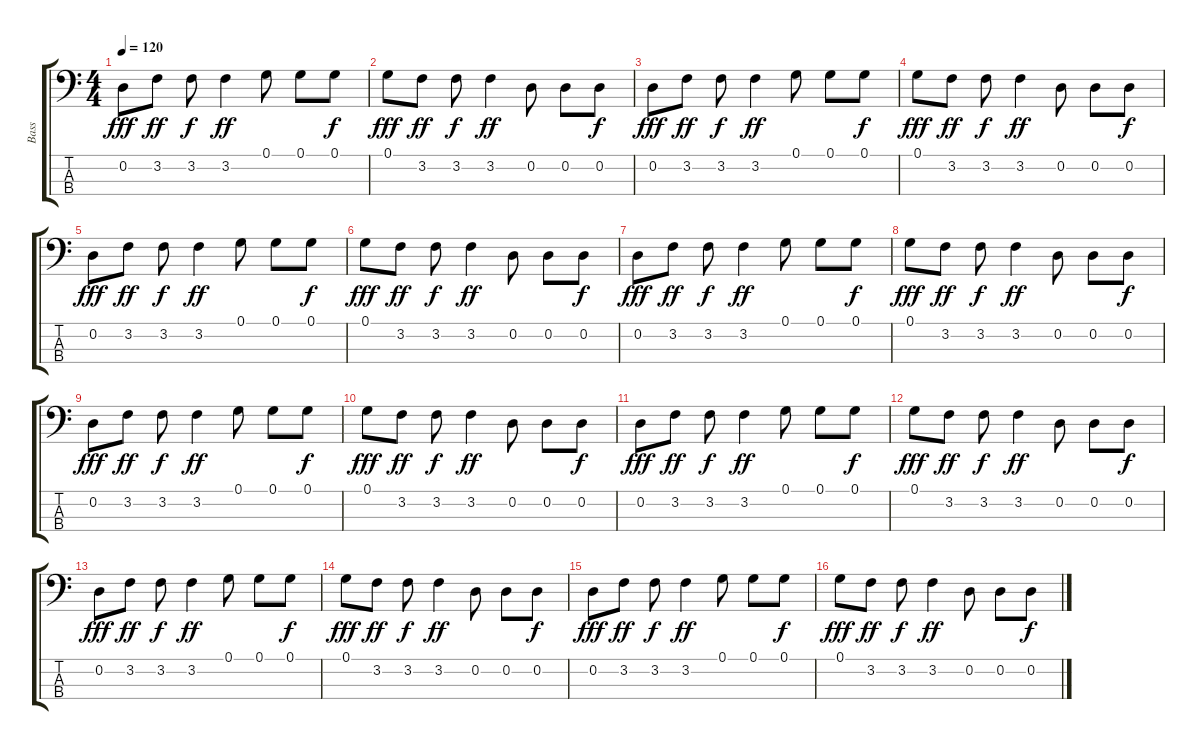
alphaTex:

\track ("Bass" "Bass") {instrument electricbasspick}
\staff {score tabs}
\tuning (G2 D2 A1 E1) {hide}
\ts (4 4)
\tempo 120
\clef f4
\ks c
0.2.8{dy fff} 3.2.8{dy ff} 3.2.8{dy f} 3.2.4{dy ff} 0.1.8 0.1.8 0.1.8{dy f} |
0.1.8{dy fff} 3.2.8{dy ff} 3.2.8{dy f} 3.2.4{dy ff} 0.2.8 0.2.8 0.2.8{dy f} |
0.2.8{dy fff} 3.2.8{dy ff} 3.2.8{dy f} 3.2.4{dy ff} 0.1.8 0.1.8 0.1.8{dy f} |
0.1.8{dy fff} 3.2.8{dy ff} 3.2.8{dy f} 3.2.4{dy ff} 0.2.8 0.2.8 0.2.8{dy f} |
0.2.8{dy fff} 3.2.8{dy ff} 3.2.8{dy f} 3.2.4{dy ff} 0.1.8 0.1.8 0.1.8{dy f} |
0.1.8{dy fff} 3.2.8{dy ff} 3.2.8{dy f} 3.2.4{dy ff} 0.2.8 0.2.8 0.2.8{dy f} |
0.2.8{dy fff} 3.2.8{dy ff} 3.2.8{dy f} 3.2.4{dy ff} 0.1.8 0.1.8 0.1.8{dy f} |
0.1.8{dy fff} 3.2.8{dy ff} 3.2.8{dy f} 3.2.4{dy ff} 0.2.8 0.2.8 0.2.8{dy f} |
0.2.8{dy fff} 3.2.8{dy ff} 3.2.8{dy f} 3.2.4{dy ff} 0.1.8 0.1.8 0.1.8{dy f} |
0.1.8{dy fff} 3.2.8{dy ff} 3.2.8{dy f} 3.2.4{dy ff} 0.2.8 0.2.8 0.2.8{dy f} |
0.2.8{dy fff} 3.2.8{dy ff} 3.2.8{dy f} 3.2.4{dy ff} 0.1.8 0.1.8 0.1.8{dy f} |
0.1.8{dy fff} 3.2.8{dy ff} 3.2.8{dy f} 3.2.4{dy ff} 0.2.8 0.2.8 0.2.8{dy f} |
0.2.8{dy fff} 3.2.8{dy ff} 3.2.8{dy f} 3.2.4{dy ff} 0.1.8 0.1.8 0.1.8{dy f} |
0.1.8{dy fff} 3.2.8{dy ff} 3.2.8{dy f} 3.2.4{dy ff} 0.2.8 0.2.8 0.2.8{dy f} |
0.2.8{dy fff} 3.2.8{dy ff} 3.2.8{dy f} 3.2.4{dy ff} 0.1.8 0.1.8 0.1.8{dy f} |
0.1.8{dy fff} 3.2.8{dy ff} 3.2.8{dy f} 3.2.4{dy ff} 0.2.8 0.2.8 0.2.8{dy f}
